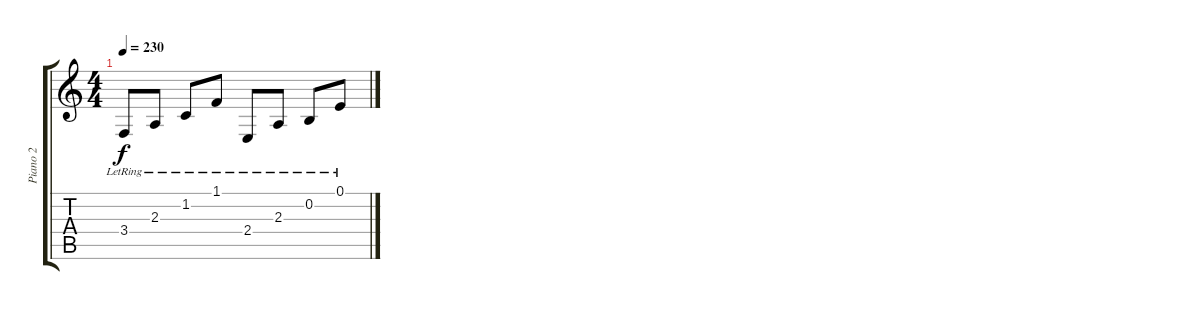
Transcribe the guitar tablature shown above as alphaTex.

\track ("Piano 2" "Piano 2") {instrument acousticgrandpiano}
\staff {score tabs}
\tuning (E4 B3 G3 D3 A2 E2) {hide}
\ts (4 4)
\tempo 230
\clef g2
\ks c
3.4{lr}.8{dy f} 2.3{lr}.8 1.2{lr}.8 1.1{lr}.8 2.4{lr}.8 2.3{lr}.8 0.2{lr}.8 0.1{lr}.8
